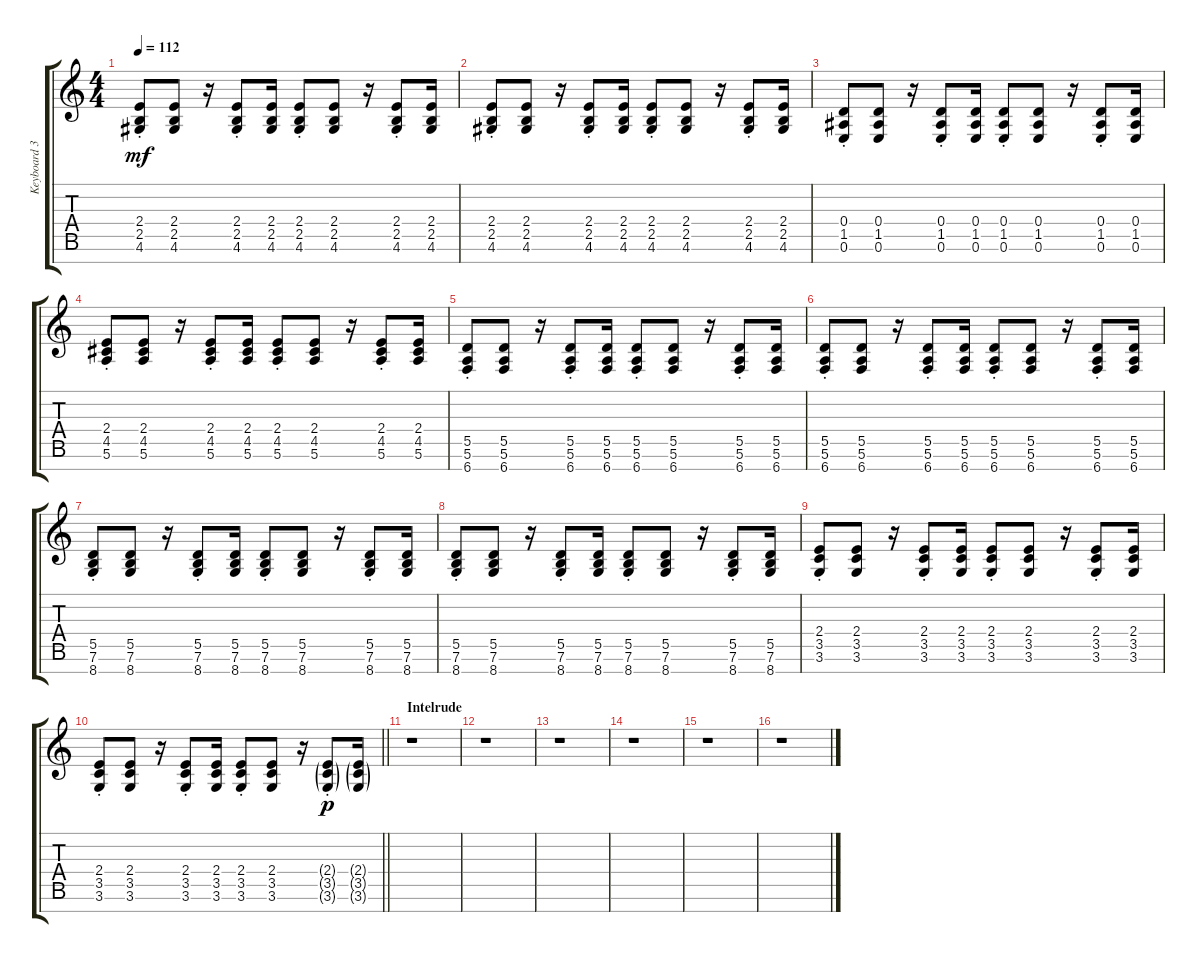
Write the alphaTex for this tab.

\track ("Keyboard 3 (elec.)" "Keyboard 3") {instrument electricpiano1}
\staff {score tabs}
\tuning (E5 B4 G4 D4 A3 E3 B2) {hide}
\ts (4 4)
\tempo 112
\clef g2
\ks c
(2.4{st} 2.5{st} 4.6{st}).8{dy mf} (2.4 2.5 4.6).8 r.16 (2.4{st} 2.5{st} 4.6{st}).8 (2.4 2.5 4.6).16 (2.4{st} 2.5{st} 4.6{st}).8 (2.4 2.5 4.6).8 r.16 (2.4{st} 2.5{st} 4.6{st}).8 (2.4 2.5 4.6).16 |
(2.4{st} 2.5{st} 4.6{st}).8 (2.4 2.5 4.6).8 r.16 (2.4{st} 2.5{st} 4.6{st}).8 (2.4 2.5 4.6).16 (2.4{st} 2.5{st} 4.6{st}).8 (2.4 2.5 4.6).8 r.16 (2.4{st} 2.5{st} 4.6{st}).8 (2.4 2.5 4.6).16 |
(0.4{st} 1.5{st} 0.6{st}).8 (0.4 1.5 0.6).8 r.16 (0.4{st} 1.5{st} 0.6{st}).8 (0.4 1.5 0.6).16 (0.4{st} 1.5{st} 0.6{st}).8 (0.4 1.5 0.6).8 r.16 (0.4{st} 1.5{st} 0.6{st}).8 (0.4 1.5 0.6).16 |
(2.4{st} 4.5{st} 5.6{st}).8 (2.4 4.5 5.6).8 r.16 (2.4{st} 4.5{st} 5.6{st}).8 (2.4 4.5 5.6).16 (2.4{st} 4.5{st} 5.6{st}).8 (2.4 4.5 5.6).8 r.16 (2.4{st} 4.5{st} 5.6{st}).8 (2.4 4.5 5.6).16 |
(5.5{st} 5.6{st} 6.7{st}).8 (5.5 5.6 6.7).8 r.16 (5.5{st} 5.6{st} 6.7{st}).8 (5.5 5.6 6.7).16 (5.5{st} 5.6{st} 6.7{st}).8 (5.5 5.6 6.7).8 r.16 (5.5{st} 5.6{st} 6.7{st}).8 (5.5 5.6 6.7).16 |
(5.5{st} 5.6{st} 6.7{st}).8 (5.5 5.6 6.7).8 r.16 (5.5{st} 5.6{st} 6.7{st}).8 (5.5 5.6 6.7).16 (5.5{st} 5.6{st} 6.7{st}).8 (5.5 5.6 6.7).8 r.16 (5.5{st} 5.6{st} 6.7{st}).8 (5.5 5.6 6.7).16 |
(5.5{st} 7.6{st} 8.7{st}).8 (5.5 7.6 8.7).8 r.16 (5.5{st} 7.6{st} 8.7{st}).8 (5.5 7.6 8.7).16 (5.5{st} 7.6{st} 8.7{st}).8 (5.5 7.6 8.7).8 r.16 (5.5{st} 7.6{st} 8.7{st}).8 (5.5 7.6 8.7).16 |
(5.5{st} 7.6{st} 8.7{st}).8 (5.5 7.6 8.7).8 r.16 (5.5{st} 7.6{st} 8.7{st}).8 (5.5 7.6 8.7).16 (5.5{st} 7.6{st} 8.7{st}).8 (5.5 7.6 8.7).8 r.16 (5.5{st} 7.6{st} 8.7{st}).8 (5.5 7.6 8.7).16 |
(2.4{st} 3.5{st} 3.6{st}).8 (2.4 3.5 3.6).8 r.16 (2.4{st} 3.5{st} 3.6{st}).8 (2.4 3.5 3.6).16 (2.4{st} 3.5{st} 3.6{st}).8 (2.4 3.5 3.6).8 r.16 (2.4{st} 3.5{st} 3.6{st}).8 (2.4 3.5 3.6).16 |
\barLineRight lightlight
(2.4{st} 3.5{st} 3.6{st}).8 (2.4 3.5 3.6).8 r.16 (2.4{st} 3.5{st} 3.6{st}).8 (2.4 3.5 3.6).16 (2.4{st} 3.5{st} 3.6{st}).8 (2.4 3.5 3.6).8 r.16 (2.4{g st} 3.5{g st} 3.6{g st}).8{dy p} (2.4{g} 3.5{g} 3.6{g}).16 |
\section ("" "Intelrude")
r.1 |
r.1 |
r.1 |
r.1 |
r.1 |
r.1
